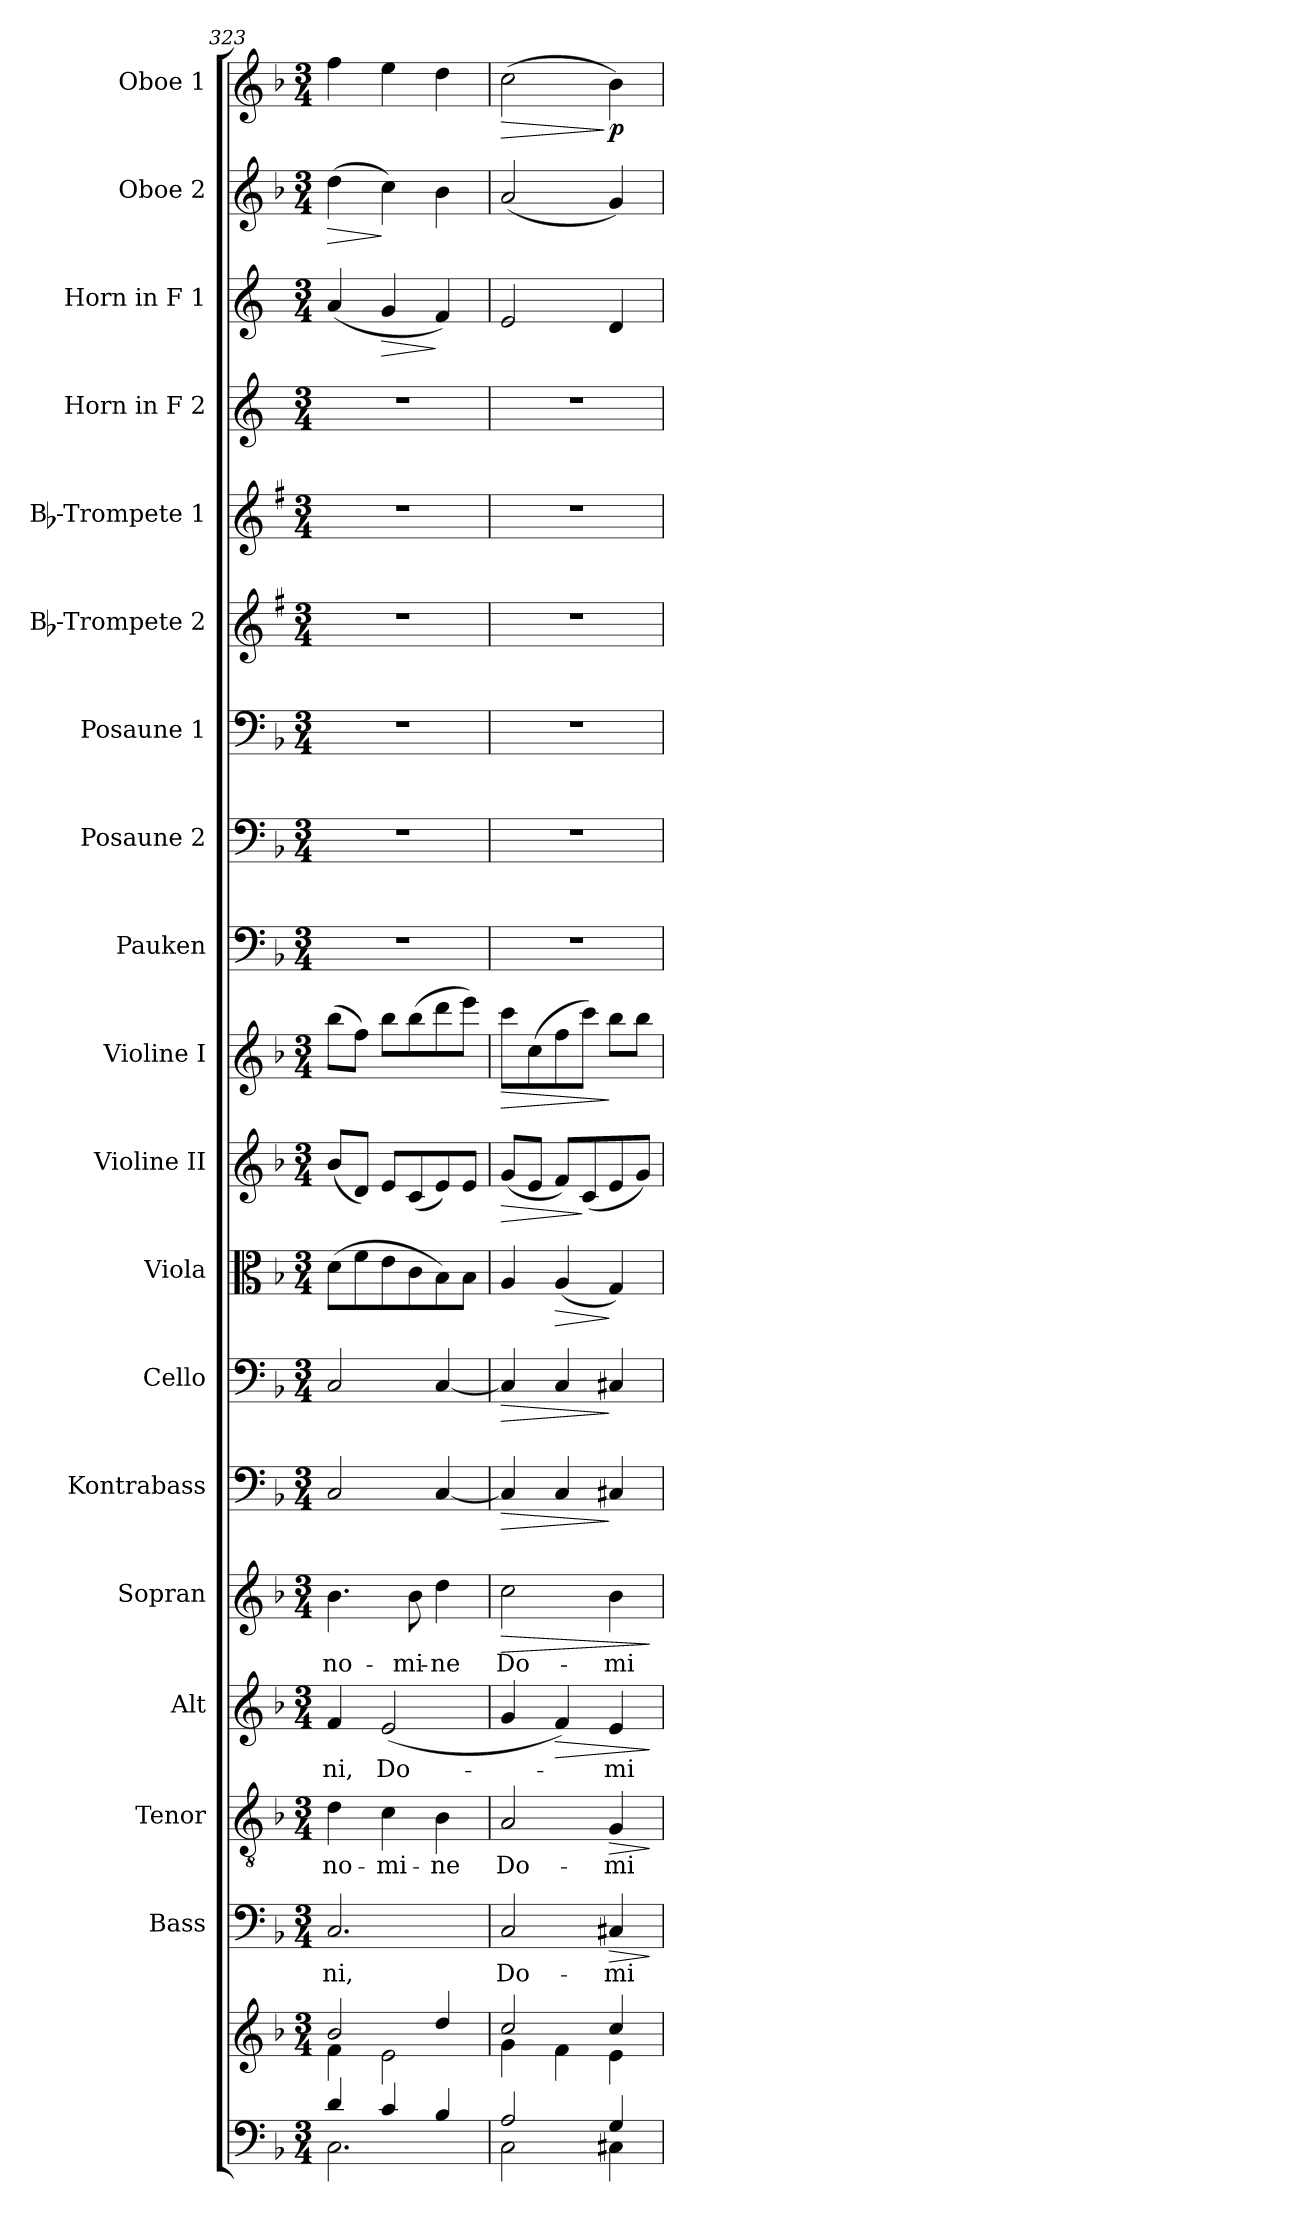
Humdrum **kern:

**kern	**kern	**kern	**text	**dynam	**kern	**text	**dynam	**kern	**text	**dynam	**kern	**text	**dynam	**kern	**dynam	**kern	**dynam	**kern	**dynam	**kern	**dynam	**kern	**dynam	**kern	**kern	**kern	**kern	**kern	**kern	**kern	**dynam	**kern	**dynam	**kern	**dynam
*part19	*part19	*part18	*part18	*part18	*part17	*part17	*part17	*part16	*part16	*part16	*part15	*part15	*part15	*part14	*part14	*part13	*part13	*part12	*part12	*part11	*part11	*part10	*part10	*part9	*part8	*part7	*part6	*part5	*part4	*part3	*part3	*part2	*part2	*part1	*part1
*staff20	*staff19	*staff18	*staff18	*staff18	*staff17	*staff17	*staff17	*staff16	*staff16	*staff16	*staff15	*staff15	*staff15	*staff14	*staff14	*staff13	*staff13	*staff12	*staff12	*staff11	*staff11	*staff10	*staff10	*staff9	*staff8	*staff7	*staff6	*staff5	*staff4	*staff3	*staff3	*staff2	*staff2	*staff1	*staff1
*	*	*I"Bass	*	*	*I"Tenor	*	*	*I"Alt	*	*	*I"Sopran	*	*	*I"Kontrabass	*	*I"Cello	*	*I"Viola	*	*I"Violine II	*	*I"Violine I	*	*I"Pauken	*I"Posaune 2	*I"Posaune 1	*I"Bb-Trompete 2	*I"Bb-Trompete 1	*I"Horn in F 2	*I"Horn in F 1	*	*I"Oboe 2	*	*I"Oboe 1	*
*	*	*I'B.	*	*	*I'T.	*	*	*I'A.	*	*	*I'S.	*	*	*I'Kb.	*	*	*	*I'Vla.	*	*I'Vl. II	*	*I'Vl. I	*	*I'Pk.	*I'Pos. 2	*I'Pos. 1	*I'Bb Trp. 2	*I'Bb Trp. 1	*	*	*	*I'Ob. 2	*	*I'Ob. 1	*
*clefF4	*clefG2	*clefF4	*	*	*clefGv2	*	*	*clefG2	*	*	*clefG2	*	*	*clefF4	*	*clefF4	*	*clefC3	*	*clefG2	*	*clefG2	*	*clefF4	*clefF4	*clefF4	*clefG2	*clefG2	*clefG2	*clefG2	*	*clefG2	*	*clefG2	*
*	*	*	*	*	*	*	*	*	*	*	*	*	*	*ITrd7c12	*	*	*	*	*	*	*	*	*	*	*	*	*ITrd1c2	*ITrd1c2	*ITrd4c7	*ITrd4c7	*	*	*	*	*
*k[b-]	*k[b-]	*k[b-]	*	*	*k[b-]	*	*	*k[b-]	*	*	*k[b-]	*	*	*k[b-]	*	*k[b-]	*	*k[b-]	*	*k[b-]	*	*k[b-]	*	*k[b-]	*k[b-]	*k[b-]	*k[b-]	*k[b-]	*k[b-]	*k[b-]	*	*k[b-]	*	*k[b-]	*
*F:	*F:	*F:	*	*	*F:	*	*	*F:	*	*	*F:	*	*	*F:	*	*F:	*	*F:	*	*F:	*	*F:	*	*F:	*F:	*F:	*F:	*F:	*F:	*F:	*	*F:	*	*F:	*
*M3/4	*M3/4	*M3/4	*	*	*M3/4	*	*	*M3/4	*	*	*M3/4	*	*	*M3/4	*	*M3/4	*	*M3/4	*	*M3/4	*	*M3/4	*	*M3/4	*M3/4	*M3/4	*M3/4	*M3/4	*M3/4	*M3/4	*	*M3/4	*	*M3/4	*
=323	=323	=323	=323	=323	=323	=323	=323	=323	=323	=323	=323	=323	=323	=323	=323	=323	=323	=323	=323	=323	=323	=323	=323	=323	=323	=323	=323	=323	=323	=323	=323	=323	=323	=323	=323
*^	*^	*	*	*	*	*	*	*	*	*	*	*	*	*	*	*	*	*	*	*	*	*	*	*	*	*	*	*	*	*	*	*	*	*	*
!	!	!	!	!	!LO:LY:b	!	!	!LO:LY:b	!	!	!LO:LY:b	!	!	!LO:LY:b	!	!	!	!	!	!	!	!	!	!	!	!	!	!	!	!	!	!	!	!	!LO:HP:b	!	!
4d/	2.C\	2b-/	4f\	2.C/	-ni,	.	4d\	no-	.	4f/	-ni,	.	4.b-\	no-	.	2CC/	.	2C/	.	(>8d\L	.	(<8b-/L	.	(>8bb-\L	.	2.r	2.r	2.r	2.r	2.r	2.r	(<4d/	.	(>4dd\	>	4ff\	.
.	.	.	.	.	.	.	.	.	.	.	.	.	.	.	.	.	.	.	.	8f\	.	8d/J)	.	8ff\J)	.	.	.	.	.	.	.	.	.	.	.	.	.
!	!	!	!	!	!	!	!	!LO:LY:b	!	!	!LO:LY:b	!	!	!	!	!	!	!	!	!	!	!	!	!	!	!	!	!	!	!	!	!	!LO:HP:b	!	!	!	!
4c/	.	.	2e\	.	.	.	4c\	-mi-	.	(<2e/	Do-	.	.	.	.	.	.	.	.	8e\	.	8e/L	.	8bb-\L	.	.	.	.	.	.	.	4c/	>	4cc\)	]	4ee\	.
!	!	!	!	!	!	!	!	!	!	!	!	!	!	!LO:LY:b	!	!	!	!	!	!	!	!	!	!	!	!	!	!	!	!	!	!	!	!	!	!	!
.	.	.	.	.	.	.	.	.	.	.	.	.	8b-\	-mi-	.	.	.	.	.	8c\	.	(<8c/	.	(>8bb-\	.	.	.	.	.	.	.	.	.	.	.	.	.
!	!	!	!	!	!	!	!	!LO:LY:b	!	!	!	!	!	!LO:LY:b	!	!	!	!	!	!	!	!	!	!	!	!	!	!	!	!	!	!	!	!	!	!	!
4B-/	.	4dd/	.	.	.	.	4B-\	-ne	.	.	.	.	4dd\	-ne	.	[4CC/	.	[4C/	.	8B-\)	.	8e/)	.	8ddd\	.	.	.	.	.	.	.	4B-/)	]	4b-\	.	4dd\	.
.	.	.	.	.	.	.	.	.	.	.	.	.	.	.	.	.	.	.	.	8B-\J	.	8e/J	.	8eee\J)	.	.	.	.	.	.	.	.	.	.	.	.	.
=324	=324	=324	=324	=324	=324	=324	=324	=324	=324	=324	=324	=324	=324	=324	=324	=324	=324	=324	=324	=324	=324	=324	=324	=324	=324	=324	=324	=324	=324	=324	=324	=324	=324	=324	=324	=324	=324
!	!	!	!	!	!LO:LY:b	!	!	!LO:LY:b	!	!	!	!	!	!LO:LY:b	!LO:HP:b	!	!LO:HP:b	!	!LO:HP:b	!	!	!	!LO:HP:b	!	!LO:HP:b	!	!	!	!	!	!	!	!	!	!	!	!LO:HP:b
2A/	2C\	2cc/	4g\	2C/	Do-	.	2A/	Do-	.	4g/	.	.	2cc\	Do-	>	4CC/]	>	4C/]	>	4A/	.	(<8g/L	>	8ccc\L	>	2.r	2.r	2.r	2.r	2.r	2.r	2A/	.	(<2a/	.	(>2cc\	>
.	.	.	.	.	.	.	.	.	.	.	.	.	.	.	.	.	.	.	.	.	.	8e/J	.	(>8cc\	.	.	.	.	.	.	.	.	.	.	.	.	.
!	!	!	!	!	!	!	!	!	!	!	!	!LO:HP:b	!	!	!	!	!	!	!	!	!LO:HP:b	!	!	!	!	!	!	!	!	!	!	!	!	!	!	!	!
.	.	.	4f\	.	.	.	.	.	.	4f/)	.	>	.	.	.	4CC/	.	4C/	.	(<4A/	>	8f/L)	.	8ff\	.	.	.	.	.	.	.	.	.	.	.	.	.
.	.	.	.	.	.	.	.	.	.	.	.	.	.	.	.	.	.	.	.	.	.	(<8c/	]	8ccc\J)	.	.	.	.	.	.	.	.	.	.	.	.	.
!	!	!	!	!	!LO:LY:b	!LO:HP:b	!	!LO:LY:b	!LO:HP:b	!	!LO:LY:b	!	!	!LO:LY:b	!	!	!	!	!	!	!	!	!	!	!	!	!	!	!	!	!	!	!	!	!	!	!LO:DY:n=1:b
4G/	4C#X\	4cc/	4e\	4C#X/	-mi-	>	4G/	-mi-	>	4e/	-mi-	.	4b-\	-mi-	.	4CC#X/	]	4C#X/	]	4G/)	]	8e/	.	8bb-\L	]	.	.	.	.	.	.	4G/	.	4g/)	.	4b-\)	] p
.	.	.	.	.	.	.	.	.	.	.	.	.	.	.	.	.	.	.	.	.	.	8g/J)	.	8bb-\J	.	.	.	.	.	.	.	.	.	.	.	.	.
*v	*v	*	*	*	*	*	*	*	*	*	*	*	*	*	*	*	*	*	*	*	*	*	*	*	*	*	*	*	*	*	*	*	*	*	*	*	*
*	*v	*v	*	*	*	*	*	*	*	*	*	*	*	*	*	*	*	*	*	*	*	*	*	*	*	*	*	*	*	*	*	*	*	*	*	*
.	.	.	.	]	.	.	]	.	.	]	.	.	]	.	.	.	.	.	.	.	.	.	.	.	.	.	.	.	.	.	.	.	.	.	.
=	=	=	=	=	=	=	=	=	=	=	=	=	=	=	=	=	=	=	=	=	=	=	=	=	=	=	=	=	=	=	=	=	=	=	=
*-	*-	*-	*-	*-	*-	*-	*-	*-	*-	*-	*-	*-	*-	*-	*-	*-	*-	*-	*-	*-	*-	*-	*-	*-	*-	*-	*-	*-	*-	*-	*-	*-	*-	*-	*-
